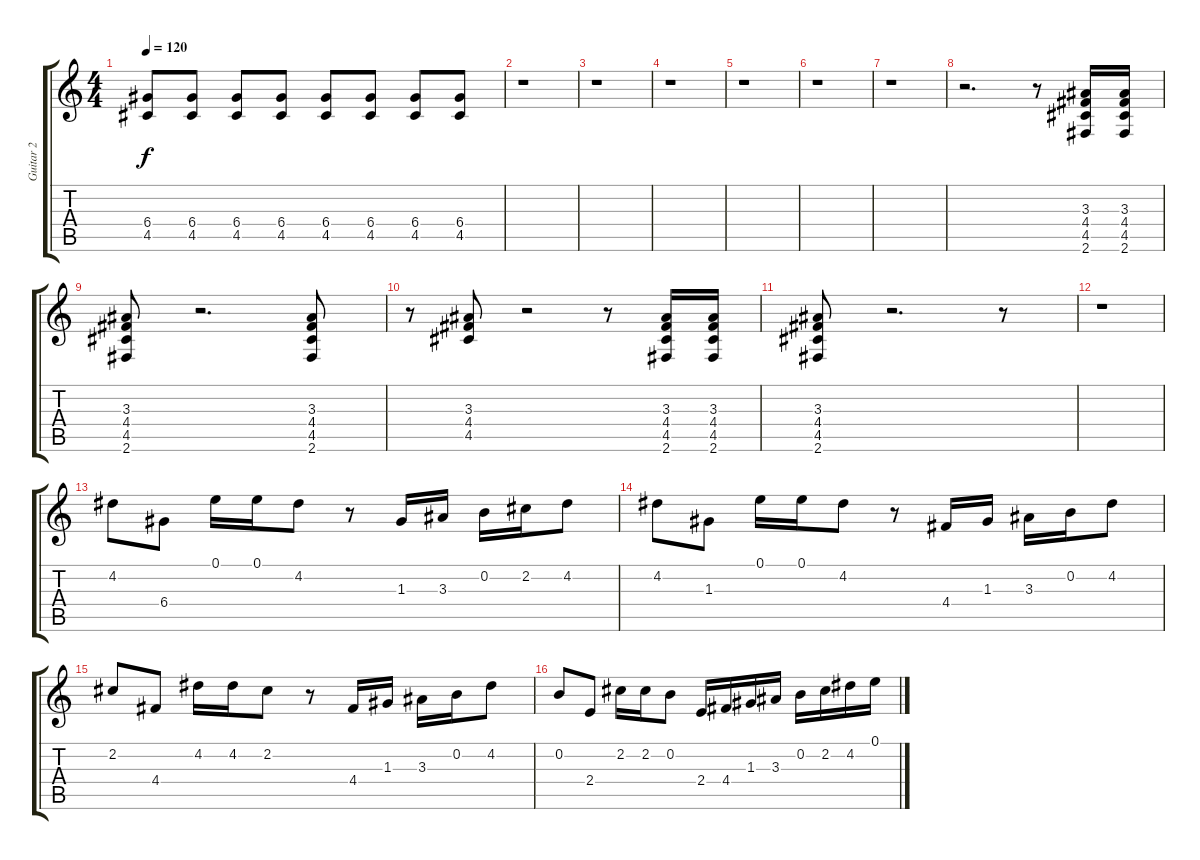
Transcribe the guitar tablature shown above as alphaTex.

\track ("Guitar 2" "Guitar 2") {instrument distortionguitar}
\staff {score tabs}
\tuning (E4 B3 G3 D3 A2 E2) {hide}
\ts (4 4)
\tempo 120
\clef g2
\ks c
(6.4{t} 4.5{t}).8{dy f} (6.4 4.5).8 (6.4 4.5).8 (6.4 4.5).8 (6.4 4.5).8 (6.4 4.5).8 (6.4 4.5).8 (6.4 4.5).8 |
r.1 |
r.1 |
r.1 |
r.1 |
r.1 |
r.1 |
r.2{d} r.8 (3.3 4.4 4.5 2.6).16 (3.3 4.4 4.5 2.6).16 |
(3.3 4.4 4.5 2.6).8 r.2{d} (3.3 4.4 4.5 2.6).8 |
r.8 (3.3 4.4 4.5).8 r.2 r.8 (3.3 4.4 4.5 2.6).16 (3.3 4.4 4.5 2.6).16 |
(3.3 4.4 4.5 2.6).8 r.2{d} r.8 |
r.1 |
4.2.8{instrument electricguitarmuted} 6.4.8 0.1.16 0.1.16 4.2.8 r.8 1.3.16 3.3.16 0.2.16 2.2.16 4.2.8 |
4.2.8 1.3.8 0.1.16 0.1.16 4.2.8 r.8 4.4.16 1.3.16 3.3.16 0.2.16 4.2.8 |
2.2.8 4.4.8 4.2.16 4.2.16 2.2.8 r.8 4.4.16 1.3.16 3.3.16 0.2.16 4.2.8 |
0.2.8 2.4.8 2.2.16 2.2.16 0.2.8 2.4.16 4.4.16 1.3.16 3.3.16 0.2.16 2.2.16 4.2.16 0.1.16
